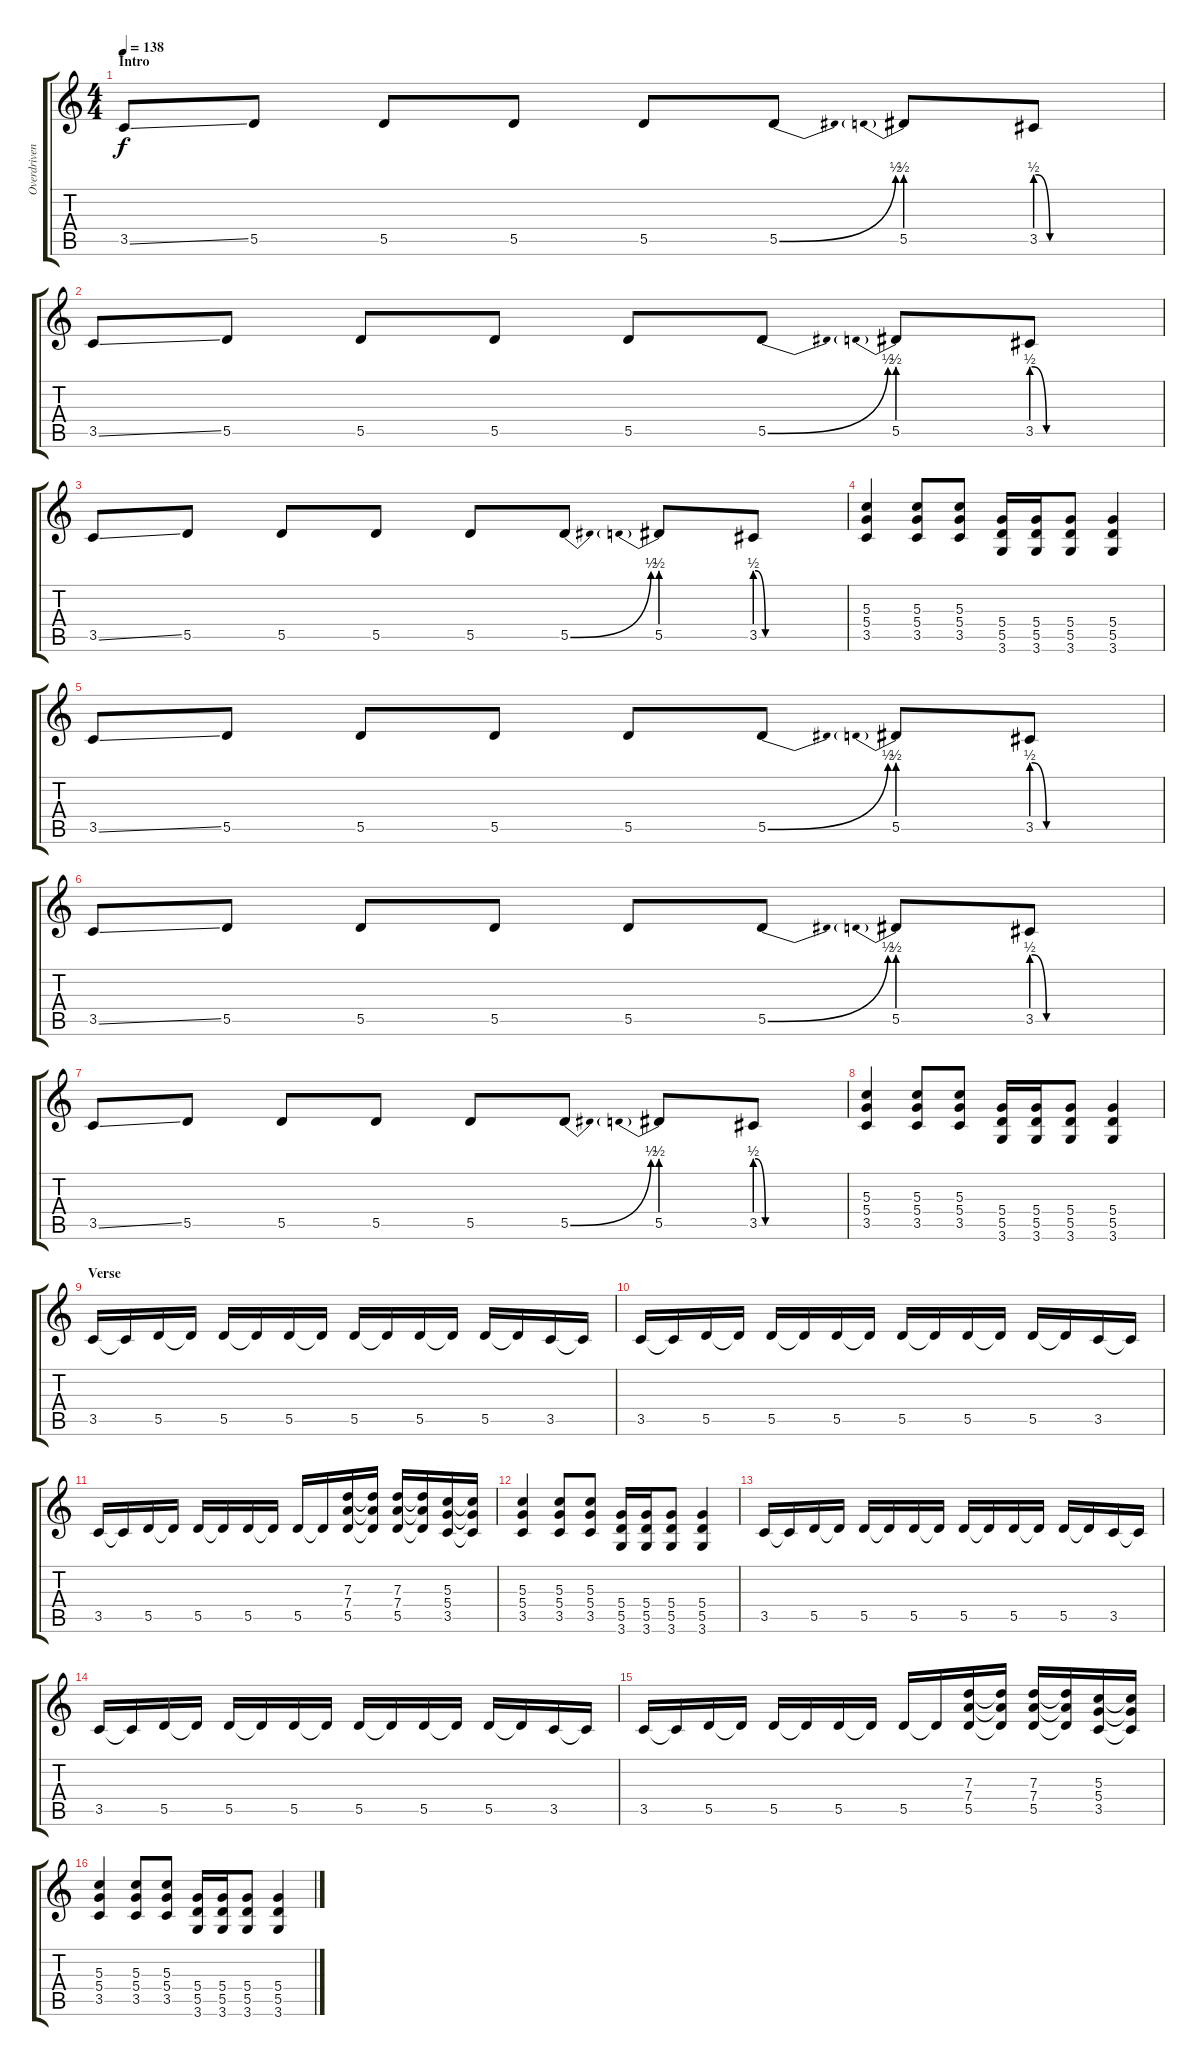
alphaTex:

\track ("Overdriven Gt." "Overdriven") {instrument overdrivenguitar}
\staff {score tabs}
\tuning (E4 B3 G3 D3 A2 E2) {hide}
\ts (4 4)
\section ("" "Intro")
\tempo 138
\clef g2
\ks c
3.5{ss}.8{dy f instrument overdrivenguitar} 5.5.8 5.5.8 5.5.8 5.5.8 5.5{be (bend 0 0 60 2)}.8 5.5{be (prebend 0 2 60 2)}.8 3.5{be (custom 0 2 7 0 20 0 40 0 60 0)}.8 |
3.5{ss}.8 5.5.8 5.5.8 5.5.8 5.5.8 5.5{be (bend 0 0 60 2)}.8 5.5{be (prebend 0 2 60 2)}.8 3.5{be (custom 0 2 7 0 20 0 40 0 60 0)}.8 |
3.5{ss}.8 5.5.8 5.5.8 5.5.8 5.5.8 5.5{be (bend 0 0 60 2)}.8 5.5{be (prebend 0 2 60 2)}.8 3.5{be (custom 0 2 7 0 20 0 40 0 60 0)}.8 |
(5.3 5.4 3.5).4 (5.3 5.4 3.5).8 (5.3 5.4 3.5).8 (5.4 5.5 3.6).16 (5.4 5.5 3.6).16 (5.4 5.5 3.6).8 (5.4 5.5 3.6).4 |
3.5{ss}.8 5.5.8 5.5.8 5.5.8 5.5.8 5.5{be (bend 0 0 60 2)}.8 5.5{be (prebend 0 2 60 2)}.8 3.5{be (custom 0 2 7 0 20 0 40 0 60 0)}.8 |
3.5{ss}.8 5.5.8 5.5.8 5.5.8 5.5.8 5.5{be (bend 0 0 60 2)}.8 5.5{be (prebend 0 2 60 2)}.8 3.5{be (custom 0 2 7 0 20 0 40 0 60 0)}.8 |
3.5{ss}.8 5.5.8 5.5.8 5.5.8 5.5.8 5.5{be (bend 0 0 60 2)}.8 5.5{be (prebend 0 2 60 2)}.8 3.5{be (custom 0 2 7 0 20 0 40 0 60 0)}.8 |
(5.3 5.4 3.5).4 (5.3 5.4 3.5).8 (5.3 5.4 3.5).8 (5.4 5.5 3.6).16 (5.4 5.5 3.6).16 (5.4 5.5 3.6).8 (5.4 5.5 3.6).4 |
\section ("" "Verse")
3.5.16{volume 7 balance 8 instrument electricguitarmuted} 3.5{t}.16 5.5.16 5.5{t}.16 5.5.16 5.5{t}.16 5.5.16 5.5{t}.16 5.5.16 5.5{t}.16 5.5.16 5.5{t}.16 5.5.16 5.5{t}.16 3.5.16 3.5{t}.16 |
3.5.16 3.5{t}.16 5.5.16 5.5{t}.16 5.5.16 5.5{t}.16 5.5.16 5.5{t}.16 5.5.16 5.5{t}.16 5.5.16 5.5{t}.16 5.5.16 5.5{t}.16 3.5.16 3.5{t}.16 |
3.5.16 3.5{t}.16 5.5.16 5.5{t}.16 5.5.16 5.5{t}.16 5.5.16 5.5{t}.16 5.5.16 5.5{t}.16 (7.3 7.4 5.5).16{volume 12 balance 0 instrument distortionguitar} (7.3{t} 7.4{t} 5.5{t}).16 (7.3 7.4 5.5).16 (7.3{t} 7.4{t} 5.5{t}).16 (5.3 5.4 3.5).16 (5.3{t} 5.4{t} 3.5{t}).16 |
(5.3 5.4 3.5).4 (5.3 5.4 3.5).8 (5.3 5.4 3.5).8 (5.4 5.5 3.6).16 (5.4 5.5 3.6).16 (5.4 5.5 3.6).8 (5.4 5.5 3.6).4 |
3.5.16{volume 7 balance 8 instrument electricguitarmuted} 3.5{t}.16 5.5.16 5.5{t}.16 5.5.16 5.5{t}.16 5.5.16 5.5{t}.16 5.5.16 5.5{t}.16 5.5.16 5.5{t}.16 5.5.16 5.5{t}.16 3.5.16 3.5{t}.16 |
3.5.16 3.5{t}.16 5.5.16 5.5{t}.16 5.5.16 5.5{t}.16 5.5.16 5.5{t}.16 5.5.16 5.5{t}.16 5.5.16 5.5{t}.16 5.5.16 5.5{t}.16 3.5.16 3.5{t}.16 |
3.5.16 3.5{t}.16 5.5.16 5.5{t}.16 5.5.16 5.5{t}.16 5.5.16 5.5{t}.16 5.5.16 5.5{t}.16 (7.3 7.4 5.5).16{volume 12 balance 0 instrument distortionguitar} (7.3{t} 7.4{t} 5.5{t}).16 (7.3 7.4 5.5).16 (7.3{t} 7.4{t} 5.5{t}).16 (5.3 5.4 3.5).16 (5.3{t} 5.4{t} 3.5{t}).16 |
(5.3 5.4 3.5).4 (5.3 5.4 3.5).8 (5.3 5.4 3.5).8 (5.4 5.5 3.6).16 (5.4 5.5 3.6).16 (5.4 5.5 3.6).8 (5.4 5.5 3.6).4
